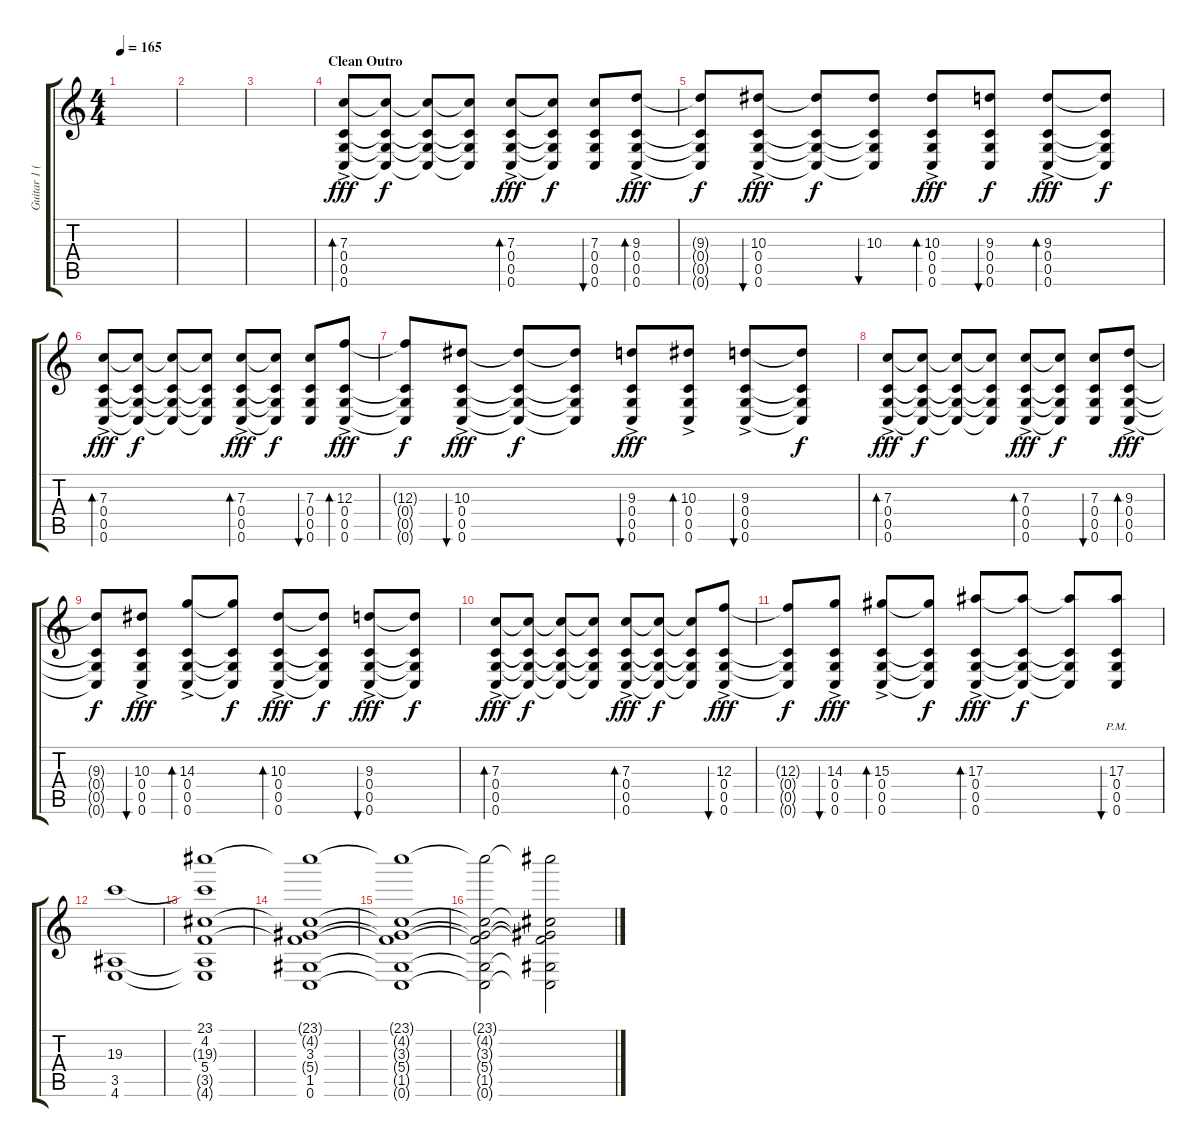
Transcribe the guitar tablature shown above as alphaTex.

\track ("Guitar 1 (clean)" "Guitar 1 (") {instrument electricguitarclean}
\staff {score tabs}
\tuning (D4 A3 F3 C3 G2 C2) {hide}
\ts (4 4)
\tempo 165
\clef g2
\ks c
|
|
|
\section ("" "Clean Outro")
(7.3{ac} 0.4 0.5 0.6).8{bd 60 dy fff} (7.3{t} 0.4{t} 0.5{t} 0.6{t}).8{dy f} (7.3{t} 0.4{t} 0.5{t} 0.6{t}).8 (7.3{t} 0.4{t} 0.5{t} 0.6{t}).8 (7.3{ac} 0.4 0.5 0.6).8{bd 60 dy fff} (7.3{t} 0.4{t} 0.5{t} 0.6{t}).8{dy f} (7.3 0.4 0.5 0.6).8{bu 60} (9.3{ac} 0.4 0.5 0.6).8{bd 60 dy fff} |
(9.3{t} 0.4{t} 0.5{t} 0.6{t}).8{dy f} (10.3{ac} 0.4 0.5 0.6).8{bu 60 dy fff} (10.3{t} 0.4{t} 0.5{t} 0.6{t}).8{dy f} (10.3 0.4{t} 0.5{t} 0.6{t}).8{bu 60} (10.3{ac} 0.4 0.5 0.6).8{bd 60 dy fff} (9.3 0.4 0.5 0.6).8{bu 60 dy f} (9.3{ac} 0.4 0.5 0.6).8{bd 60 dy fff} (9.3{t} 0.4{t} 0.5{t} 0.6{t}).8{dy f} |
(7.3{ac} 0.4 0.5 0.6).8{bd 60 dy fff} (7.3{t} 0.4{t} 0.5{t} 0.6{t}).8{dy f} (7.3{t} 0.4{t} 0.5{t} 0.6{t}).8 (7.3{t} 0.4{t} 0.5{t} 0.6{t}).8 (7.3{ac} 0.4 0.5 0.6).8{bd 60 dy fff} (7.3{t} 0.4{t} 0.5{t} 0.6{t}).8{dy f} (7.3 0.4 0.5 0.6).8{bu 60} (12.3{ac} 0.4 0.5 0.6).8{bd 60 dy fff} |
(12.3{t} 0.4{t} 0.5{t} 0.6{t}).8{dy f} (10.3{ac} 0.4 0.5 0.6).8{bu 60 dy fff} (10.3{t} 0.4{t} 0.5{t} 0.6{t}).8{dy f} (10.3{t} 0.4{t} 0.5{t} 0.6{t}).8 (9.3{ac} 0.4 0.5 0.6).8{bu 60 dy fff} (10.3{ac} 0.4 0.5 0.6).8{bd 60} (9.3{ac} 0.4 0.5 0.6).8{bu 60} (9.3{t} 0.4{t} 0.5{t} 0.6{t}).8{dy f} |
(7.3{ac} 0.4 0.5 0.6).8{bd 60 dy fff} (7.3{t} 0.4{t} 0.5{t} 0.6{t}).8{dy f} (7.3{t} 0.4{t} 0.5{t} 0.6{t}).8 (7.3{t} 0.4{t} 0.5{t} 0.6{t}).8 (7.3{ac} 0.4 0.5 0.6).8{bd 60 dy fff} (7.3{t} 0.4{t} 0.5{t} 0.6{t}).8{dy f} (7.3 0.4 0.5 0.6).8{bu 60} (9.3{ac} 0.4 0.5 0.6).8{bd 60 dy fff} |
(9.3{t} 0.4{t} 0.5{t} 0.6{t}).8{dy f} (10.3{ac} 0.4 0.5 0.6).8{bu 60 dy fff} (14.3{ac} 0.4 0.5 0.6).8{bd 60} (14.3{t} 0.4{t} 0.5{t} 0.6{t}).8{dy f} (10.3{ac} 0.4 0.5 0.6).8{bd 60 dy fff} (10.3{t} 0.4{t} 0.5{t} 0.6{t}).8{dy f} (9.3{ac} 0.4 0.5 0.6).8{bu 60 dy fff} (9.3{t} 0.4{t} 0.5{t} 0.6{t}).8{dy f} |
(7.3{ac} 0.4 0.5 0.6).8{bd 60 dy fff} (7.3{t} 0.4{t} 0.5{t} 0.6{t}).8{dy f} (7.3{t} 0.4{t} 0.5{t} 0.6{t}).8 (7.3{t} 0.4{t} 0.5{t} 0.6{t}).8 (7.3{ac} 0.4 0.5 0.6).8{bd 60 dy fff} (7.3{t} 0.4{t} 0.5{t} 0.6{t}).8{dy f} (7.3{t} 0.4{t} 0.5{t} 0.6{t}).8 (12.3{ac} 0.4 0.5 0.6).8{bu 60 dy fff} |
(12.3{t} 0.4{t} 0.5{t} 0.6{t}).8{dy f} (14.3{ac} 0.4 0.5 0.6).8{bu 60 dy fff} (15.3{ac} 0.4 0.5 0.6).8{bd 60} (15.3{t} 0.4{t} 0.5{t} 0.6{t}).8{dy f} (17.3{ac} 0.4 0.5 0.6).8{bd 60 dy fff} (17.3{t} 0.4{t} 0.5{t} 0.6{t}).8{dy f} (17.3{t} 0.4{t} 0.5{t} 0.6{t}).8 (17.3{pm} 0.4 0.5 0.6).8{bu 60} |
(19.3 3.5 4.6).1{instrument applause} |
(23.1 4.2 19.3{t} 5.4 3.5{t} 4.6{t}).1 |
(23.1{t} 4.2{t} 3.3 5.4{t} 1.5 0.6).1 |
(23.1{t} 4.2{t} 3.3{t} 5.4{t} 1.5{t} 0.6{t}).1 |
(23.1{t} 4.2{t} 3.3{t} 5.4{t} 1.5{t} 0.6{t}).2 (23.1{t} 4.2{t} 3.3{t} 5.4{t} 1.5{t} 0.6{t}).2{volume 12}
